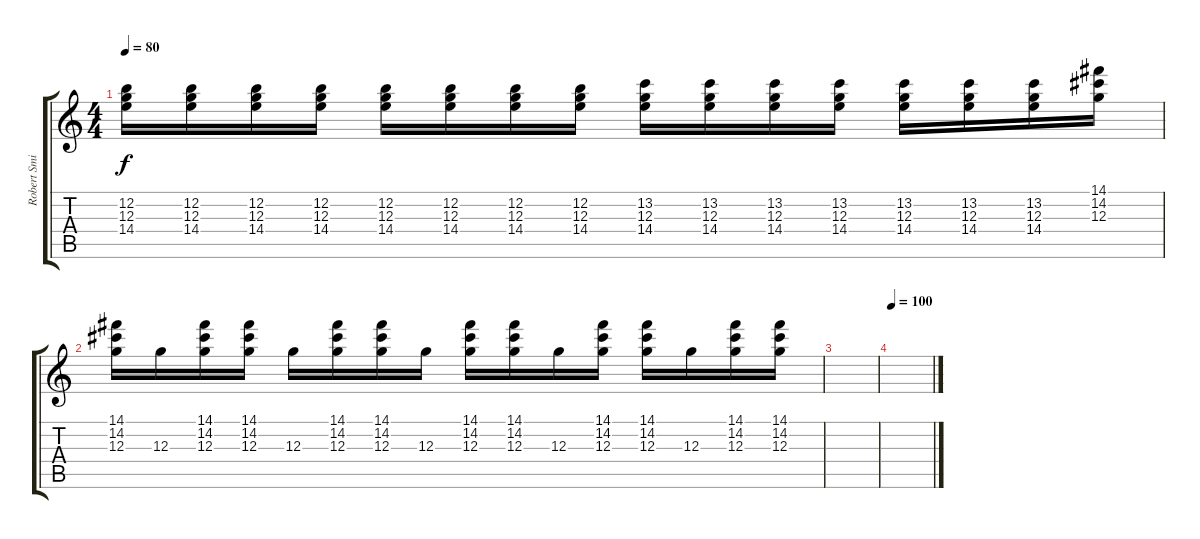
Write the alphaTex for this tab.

\track ("Robert Smith (guitar 1)" "Robert Smi") {instrument electricguitarclean}
\staff {score tabs}
\tuning (E4 B3 G3 D3 A2 E2) {hide}
\ts (4 4)
\tempo 80
\clef g2
\ks c
(12.2 12.3 14.4).16{dy f} (12.2 12.3 14.4).16 (12.2 12.3 14.4).16 (12.2 12.3 14.4).16 (12.2 12.3 14.4).16 (12.2 12.3 14.4).16 (12.2 12.3 14.4).16 (12.2 12.3 14.4).16 (13.2 12.3 14.4).16 (13.2 12.3 14.4).16 (13.2 12.3 14.4).16 (13.2 12.3 14.4).16 (13.2 12.3 14.4).16 (13.2 12.3 14.4).16 (13.2 12.3 14.4).16 (14.1 14.2 12.3).16 |
(14.1 14.2 12.3).16{volume 0} 12.3.16 (14.1 14.2 12.3).16 (14.1 14.2 12.3).16 12.3.16 (14.1 14.2 12.3).16 (14.1 14.2 12.3).16 12.3.16 (14.1 14.2 12.3).16 (14.1 14.2 12.3).16 12.3.16 (14.1 14.2 12.3).16 (14.1 14.2 12.3).16 12.3.16 (14.1 14.2 12.3).16 (14.1 14.2 12.3).16 |
|
\tempo 100
